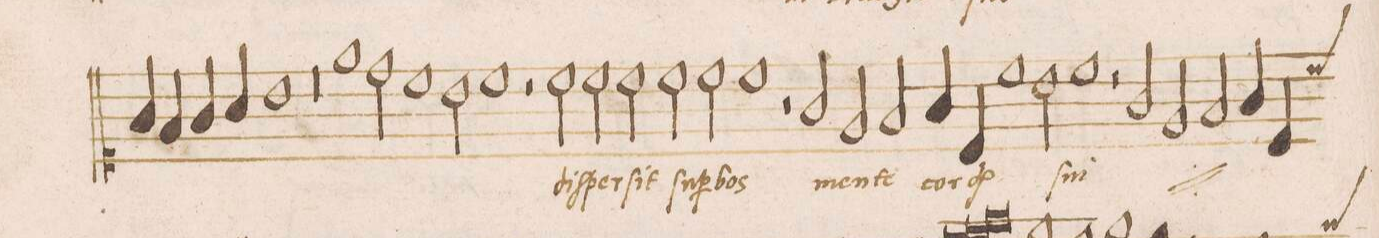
**kern	**text	**text
*I"DISCANTVS	*	*
*clefC1	*	*
*k[]	*	*
*met(0)	*	*
*M3/1	*	*
4g/	.	.
4f/	.	.
4g/	.	.
4a/	.	.
=84	=84	=84
1b	.	.
0r	.	.
=85	=85	=85
1r	.	.
1ee	.	.
2dd\	.	.
1cc\	.	.
=86	=86	=86
2b\	.	.
1cc	.	.
2r	.	.
2cc\	diſ-	.
=87	=87	=87
2cc\	-per-	.
2cc\	-ſit	.
2cc\	ſu-	.
2cc\	-per-	.
1cc	-bos	.
=88	=88	=88
2r	.	.
2g/	men-	.
2e/	-te	.
2f/	.	.
4g/	cor-	.
4c/	-diſ	.
1cc\	.	.
=89	=89	=89
2b\	ſu-	.
1cc	-i	.
2r	.	.
*	*ij	*
2g/	men-	.
=90	=90	=90
2e/	-te	.
2f/	cor-	.
4g/	-dis	.
*custos:cc	*	*
4c/	.	.
*-	*-	*-
